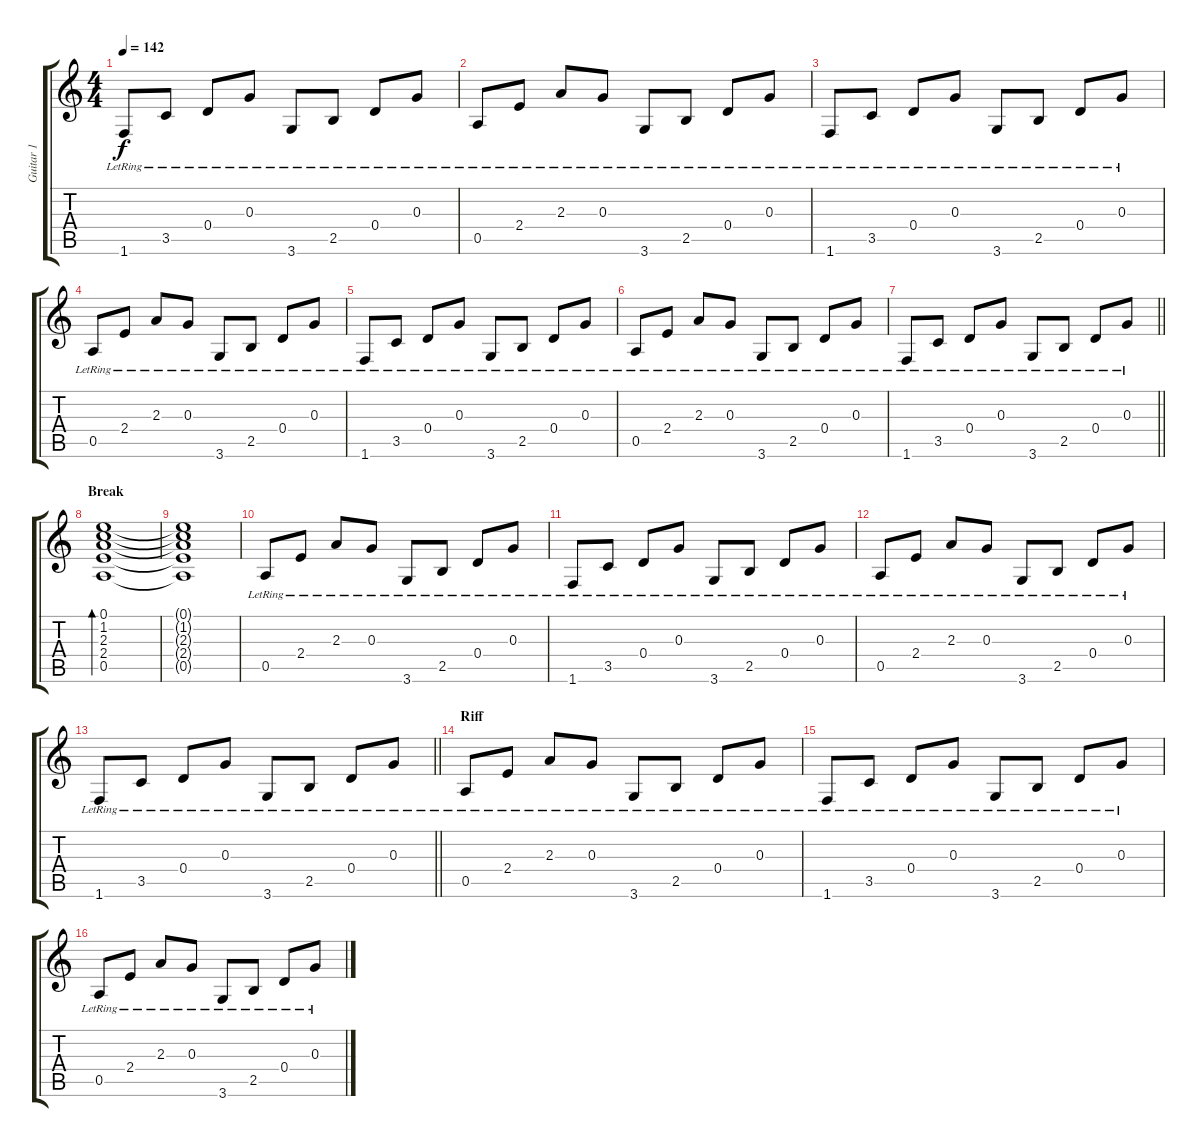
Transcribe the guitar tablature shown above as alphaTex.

\track ("Guitar 1" "Guitar 1") {instrument electricguitarclean}
\staff {score tabs}
\tuning (E4 B3 G3 D3 A2 E2) {hide}
\ts (4 4)
\tempo 142
\clef g2
\ks c
1.6{lr}.8{dy f} 3.5{lr}.8 0.4{lr}.8 0.3{lr}.8 3.6{lr}.8 2.5{lr}.8 0.4{lr}.8 0.3{lr}.8 |
0.5{lr}.8 2.4{lr}.8 2.3{lr}.8 0.3{lr}.8 3.6{lr}.8 2.5{lr}.8 0.4{lr}.8 0.3{lr}.8 |
1.6{lr}.8 3.5{lr}.8 0.4{lr}.8 0.3{lr}.8 3.6{lr}.8 2.5{lr}.8 0.4{lr}.8 0.3{lr}.8 |
0.5{lr}.8 2.4{lr}.8 2.3{lr}.8 0.3{lr}.8 3.6{lr}.8 2.5{lr}.8 0.4{lr}.8 0.3{lr}.8 |
1.6{lr}.8 3.5{lr}.8 0.4{lr}.8 0.3{lr}.8 3.6{lr}.8 2.5{lr}.8 0.4{lr}.8 0.3{lr}.8 |
0.5{lr}.8 2.4{lr}.8 2.3{lr}.8 0.3{lr}.8 3.6{lr}.8 2.5{lr}.8 0.4{lr}.8 0.3{lr}.8 |
\barLineRight lightlight
1.6{lr}.8 3.5{lr}.8 0.4{lr}.8 0.3{lr}.8 3.6{lr}.8 2.5{lr}.8 0.4{lr}.8 0.3{lr}.8 |
\section ("" "Break")
(0.1 1.2 2.3 2.4 0.5).1{bd 240} |
(0.1{t} 1.2{t} 2.3{t} 2.4{t} 0.5{t}).1 |
0.5{lr}.8 2.4{lr}.8 2.3{lr}.8 0.3{lr}.8 3.6{lr}.8 2.5{lr}.8 0.4{lr}.8 0.3{lr}.8 |
1.6{lr}.8 3.5{lr}.8 0.4{lr}.8 0.3{lr}.8 3.6{lr}.8 2.5{lr}.8 0.4{lr}.8 0.3{lr}.8 |
0.5{lr}.8 2.4{lr}.8 2.3{lr}.8 0.3{lr}.8 3.6{lr}.8 2.5{lr}.8 0.4{lr}.8 0.3{lr}.8 |
\barLineRight lightlight
1.6{lr}.8 3.5{lr}.8 0.4{lr}.8 0.3{lr}.8 3.6{lr}.8 2.5{lr}.8 0.4{lr}.8 0.3{lr}.8 |
\section ("" "Riff")
0.5{lr}.8 2.4{lr}.8 2.3{lr}.8 0.3{lr}.8 3.6{lr}.8 2.5{lr}.8 0.4{lr}.8 0.3{lr}.8 |
1.6{lr}.8 3.5{lr}.8 0.4{lr}.8 0.3{lr}.8 3.6{lr}.8 2.5{lr}.8 0.4{lr}.8 0.3{lr}.8 |
0.5{lr}.8 2.4{lr}.8 2.3{lr}.8 0.3{lr}.8 3.6{lr}.8 2.5{lr}.8 0.4{lr}.8 0.3{lr}.8
